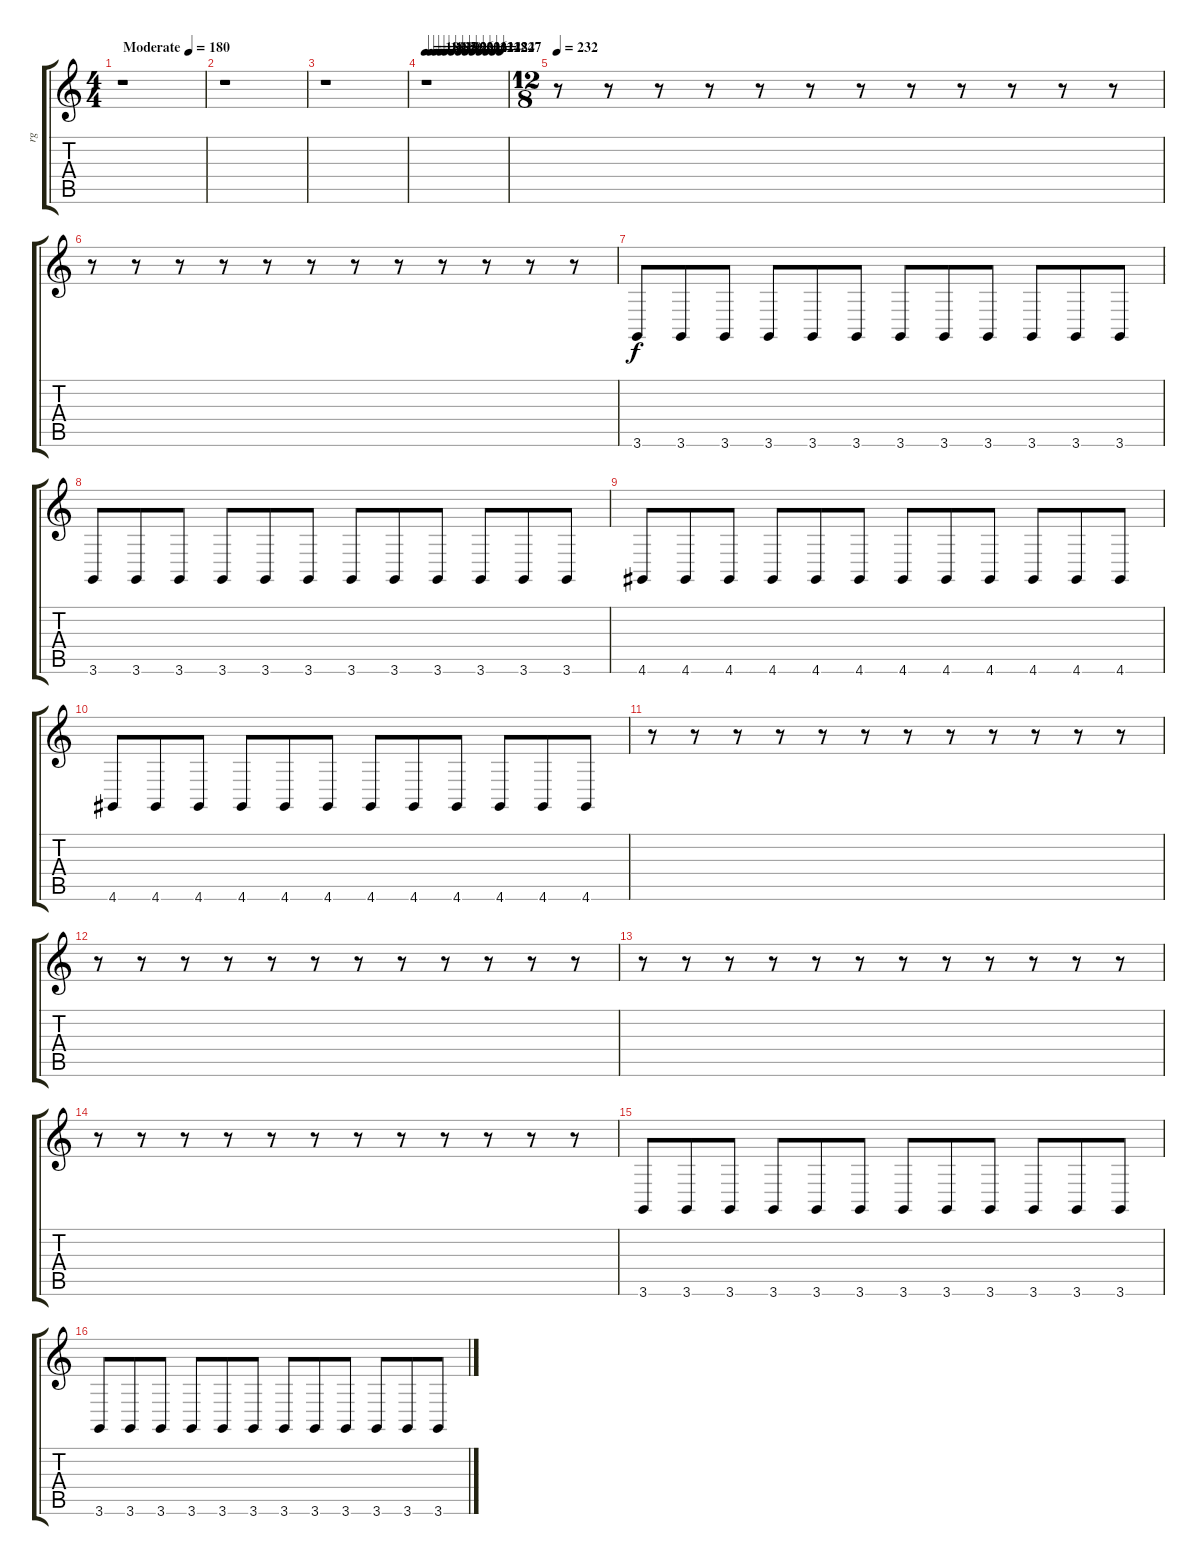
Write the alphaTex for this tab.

\track ("rg" "rg") {instrument lead5charang}
\staff {score tabs}
\tuning (E4 B3 G3 D3 A2 E2) {hide}
\ts (4 4)
\tempo (180 "Moderate")
\clef g2
\ks c
r.1{dy f instrument lead5charang} |
r.1 |
r.1 |
\tempo 180
\tempo (182 0.0625)
\tempo (185 0.125)
\tempo (190 0.1875)
\tempo (192 0.25)
\tempo (196 0.3333333333333333)
\tempo (201 0.4166666666666667)
\tempo (206 0.5)
\tempo (211 0.5833333333333334)
\tempo (214 0.6666666666666666)
\tempo (218 0.75)
\tempo (224 0.8333333333333334)
\tempo (227 0.9166666666666666)
r.1 |
\ts (12 8)
\tempo 232
r.8 r.8 r.8 r.8 r.8 r.8 r.8 r.8 r.8 r.8 r.8 r.8 |
r.8 r.8 r.8 r.8 r.8 r.8 r.8 r.8 r.8 r.8 r.8 r.8 |
3.6.8 3.6.8 3.6.8 3.6.8 3.6.8 3.6.8 3.6.8 3.6.8 3.6.8 3.6.8 3.6.8 3.6.8 |
3.6.8 3.6.8 3.6.8 3.6.8 3.6.8 3.6.8 3.6.8 3.6.8 3.6.8 3.6.8 3.6.8 3.6.8 |
4.6.8 4.6.8 4.6.8 4.6.8 4.6.8 4.6.8 4.6.8 4.6.8 4.6.8 4.6.8 4.6.8 4.6.8 |
4.6.8 4.6.8 4.6.8 4.6.8 4.6.8 4.6.8 4.6.8 4.6.8 4.6.8 4.6.8 4.6.8 4.6.8 |
r.8 r.8 r.8 r.8 r.8 r.8 r.8 r.8 r.8 r.8 r.8 r.8 |
r.8 r.8 r.8 r.8 r.8 r.8 r.8 r.8 r.8 r.8 r.8 r.8 |
r.8 r.8 r.8 r.8 r.8 r.8 r.8 r.8 r.8 r.8 r.8 r.8 |
r.8 r.8 r.8 r.8 r.8 r.8 r.8 r.8 r.8 r.8 r.8 r.8 |
3.6.8 3.6.8 3.6.8 3.6.8 3.6.8 3.6.8 3.6.8 3.6.8 3.6.8 3.6.8 3.6.8 3.6.8 |
3.6.8 3.6.8 3.6.8 3.6.8 3.6.8 3.6.8 3.6.8 3.6.8 3.6.8 3.6.8 3.6.8 3.6.8
